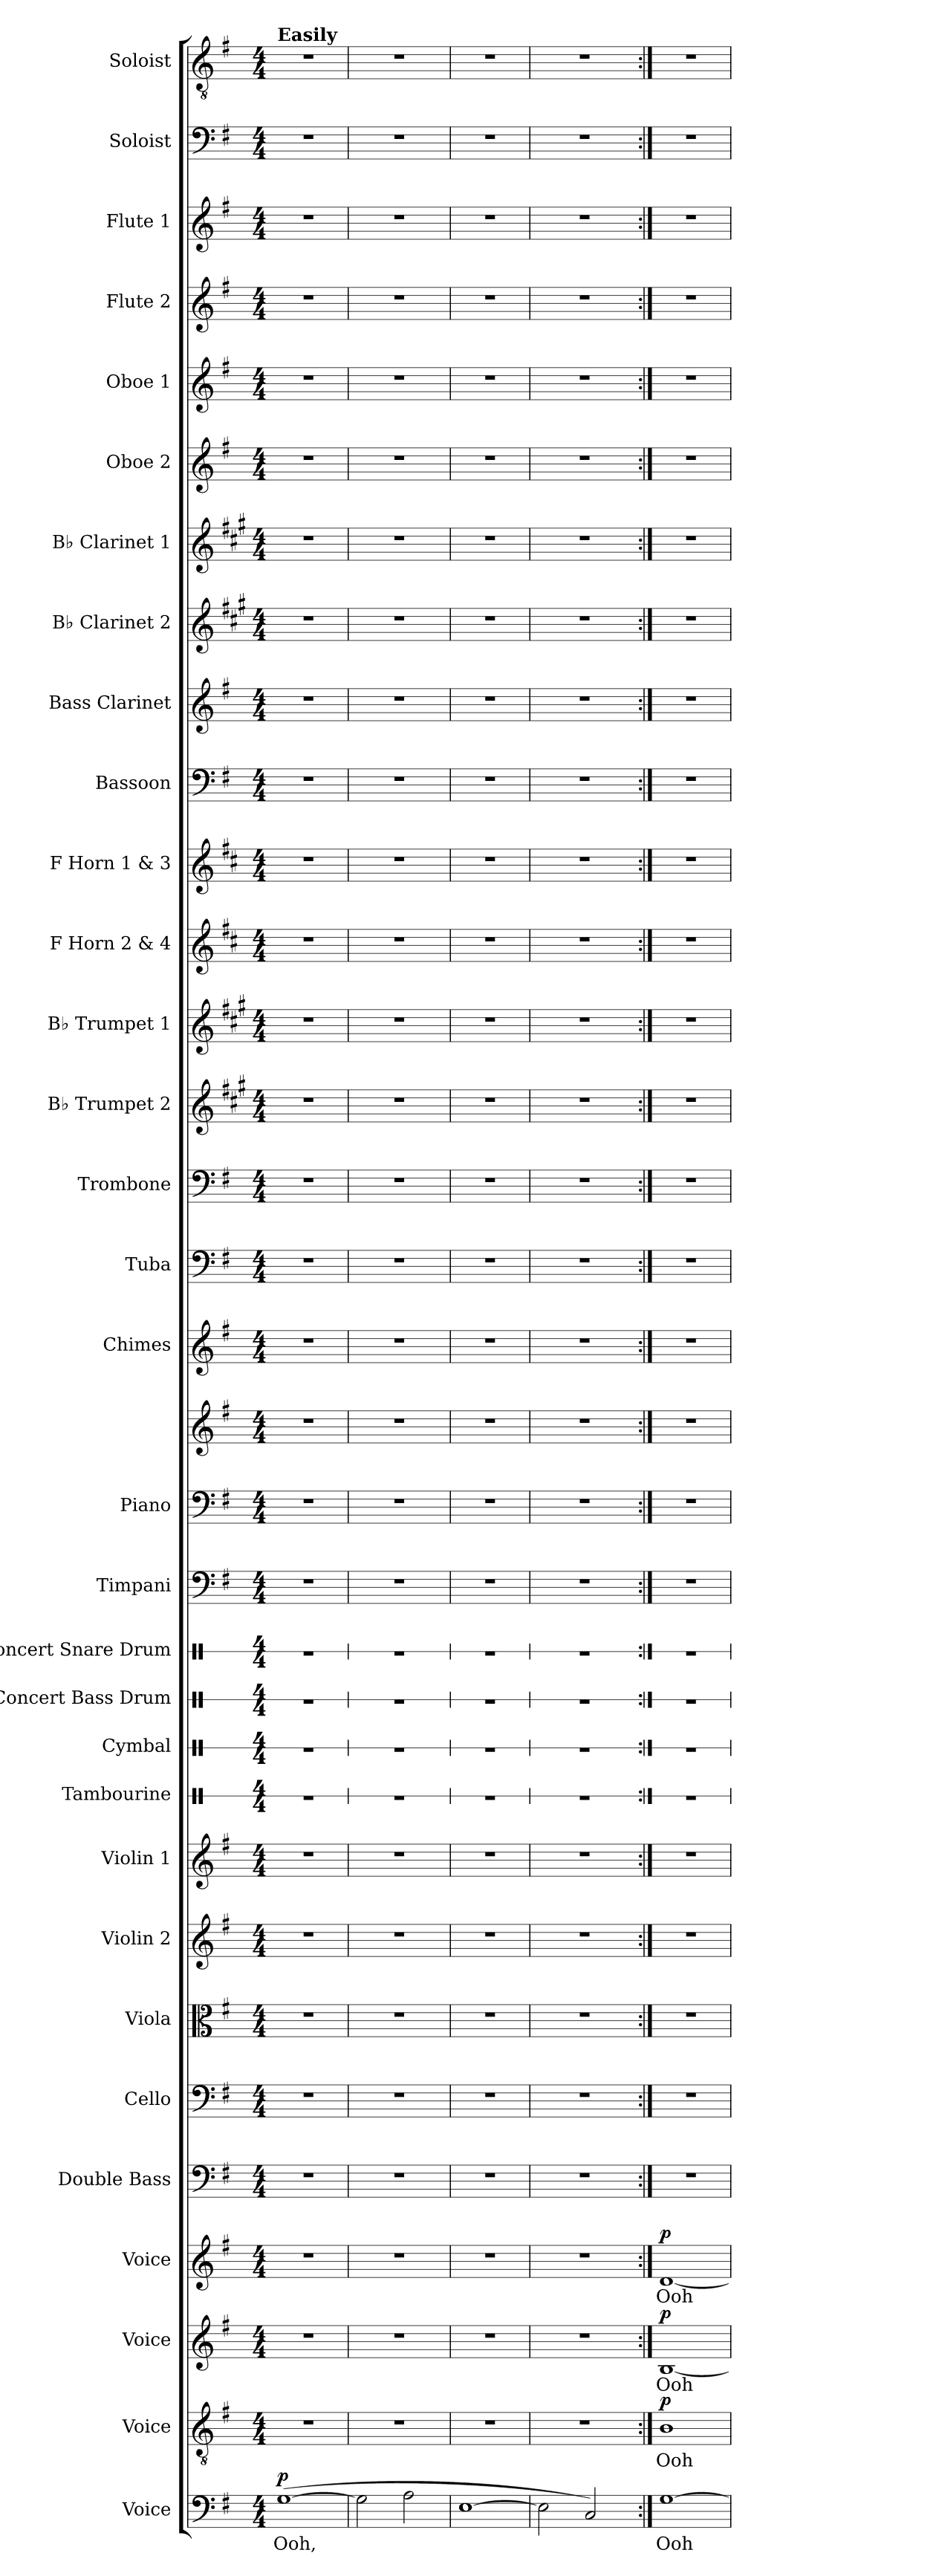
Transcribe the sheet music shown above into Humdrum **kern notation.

**kern	**text	**dynam	**kern	**text	**dynam	**kern	**text	**dynam	**kern	**text	**dynam	**kern	**kern	**kern	**kern	**kern	**kern	**kern	**kern	**kern	**kern	**kern	**kern	**kern	**kern	**kern	**kern	**kern	**kern	**kern	**kern	**kern	**kern	**kern	**kern	**kern	**kern	**kern	**kern	**kern
*part32	*part32	*part32	*part31	*part31	*part31	*part30	*part30	*part30	*part29	*part29	*part29	*part28	*part27	*part26	*part25	*part24	*part23	*part22	*part21	*part20	*part19	*part18	*part18	*part17	*part16	*part15	*part14	*part13	*part12	*part11	*part10	*part9	*part8	*part7	*part6	*part5	*part4	*part3	*part2	*part1
*staff33	*staff33	*staff33	*staff32	*staff32	*staff32	*staff31	*staff31	*staff31	*staff30	*staff30	*staff30	*staff29	*staff28	*staff27	*staff26	*staff25	*staff24	*staff23	*staff22	*staff21	*staff20	*staff19	*staff18	*staff17	*staff16	*staff15	*staff14	*staff13	*staff12	*staff11	*staff10	*staff9	*staff8	*staff7	*staff6	*staff5	*staff4	*staff3	*staff2	*staff1
*I"Voice	*	*	*I"Voice	*	*	*I"Voice	*	*	*I"Voice	*	*	*I"Double Bass	*I"Cello	*I"Viola	*I"Violin 2	*I"Violin 1	*I"Tambourine	*I"Cymbal	*I"Concert Bass Drum	*I"Concert Snare Drum	*I"Timpani	*I"Piano	*	*I"Chimes	*I"Tuba	*I"Trombone	*I"B♭ Trumpet 2	*I"B♭ Trumpet 1	*I"F Horn 2 &amp; 4	*I"F Horn 1 &amp; 3	*I"Bassoon	*I"Bass Clarinet	*I"B♭ Clarinet 2	*I"B♭ Clarinet 1	*I"Oboe 2	*I"Oboe 1	*I"Flute 2	*I"Flute 1	*I"Soloist	*I"Soloist
*I'Vo.	*	*	*I'Vo.	*	*	*I'Vo.	*	*	*I'Vo.	*	*	*I'D.B.	*I'C.	*I'Vla.	*I'Vln. 2	*I'Vln. 1	*I'Tamb.	*I'Cym.	*I'Con. BD	*I'Con. Sn.	*I'Timp.	*I'Pno.	*	*I'Cme.	*I'Tba.	*I'Tbn.	*I'B♭ Tpt. 2	*I'B♭ Tpt. 1	*I'F Hn. 2 &amp; 4	*I'F Hn. 1 &amp; 3	*I'Bsn.	*I'B. Cl.	*I'B♭ Cl. 2	*I'B♭ Cl. 1	*I'Ob. 2	*I'Ob. 1	*I'Fl. 2	*I'Fl. 1	*I'Slst.	*I'Slst.
*	*	*	*	*	*	*	*	*	*	*	*	*	*	*	*	*	*stria1	*stria1	*stria1	*stria1	*	*	*	*	*	*	*	*	*	*	*	*	*	*	*	*	*	*	*	*
*clefF4	*	*	*clefGv2	*	*	*clefG2	*	*	*clefG2	*	*	*clefF4	*clefF4	*clefC3	*clefG2	*clefG2	*clefX	*clefX	*clefX	*clefX	*clefF4	*clefF4	*clefG2	*clefG2	*clefF4	*clefF4	*clefG2	*clefG2	*clefG2	*clefG2	*clefF4	*clefG2	*clefG2	*clefG2	*clefG2	*clefG2	*clefG2	*clefG2	*clefF4	*clefGv2
*	*	*	*	*	*	*	*	*	*	*	*	*ITrd7c12	*	*	*	*	*	*	*	*	*	*	*	*	*	*	*ITrd1c2	*ITrd1c2	*ITrd4c7	*ITrd4c7	*	*ITrd8c14	*ITrd1c2	*ITrd1c2	*	*	*	*	*	*
*k[f#]	*	*	*k[f#]	*	*	*k[f#]	*	*	*k[f#]	*	*	*k[f#]	*k[f#]	*k[f#]	*k[f#]	*k[f#]	*k[]	*k[]	*k[]	*k[]	*k[f#]	*k[f#]	*k[f#]	*k[f#]	*k[f#]	*k[f#]	*k[f#]	*k[f#]	*k[f#]	*k[f#]	*k[f#]	*k[f#]	*k[f#]	*k[f#]	*k[f#]	*k[f#]	*k[f#]	*k[f#]	*k[f#]	*k[f#]
*M4/4	*	*	*M4/4	*	*	*M4/4	*	*	*M4/4	*	*	*M4/4	*M4/4	*M4/4	*M4/4	*M4/4	*M4/4	*M4/4	*M4/4	*M4/4	*M4/4	*M4/4	*M4/4	*M4/4	*M4/4	*M4/4	*M4/4	*M4/4	*M4/4	*M4/4	*M4/4	*M4/4	*M4/4	*M4/4	*M4/4	*M4/4	*M4/4	*M4/4	*M4/4	*M4/4
*MM150	*	*	*MM150	*	*	*MM150	*	*	*MM150	*	*	*MM150	*MM150	*MM150	*MM150	*MM150	*MM150	*MM150	*MM150	*MM150	*MM150	*MM150	*MM150	*MM150	*MM150	*MM150	*MM150	*MM150	*MM150	*MM150	*MM150	*MM150	*MM150	*MM150	*MM150	*MM150	*MM150	*MM150	*MM150	*MM150
=1	=1	=1	=1	=1	=1	=1	=1	=1	=1	=1	=1	=1	=1	=1	=1	=1	=1	=1	=1	=1	=1	=1	=1	=1	=1	=1	=1	=1	=1	=1	=1	=1	=1	=1	=1	=1	=1	=1	=1	=1
!	!	!	!	!	!	!	!	!	!	!	!	!	!	!	!	!	!	!	!	!	!	!	!	!	!	!	!	!	!	!	!	!	!	!	!	!	!	!	!	!LO:TX:a:B:t=Easily
!	!LO:LY:b	!LO:DY:b	!	!	!	!	!	!	!	!	!	!	!	!	!	!	!	!	!	!	!	!	!	!	!	!	!	!	!	!	!	!	!	!	!	!	!	!	!	!
(>[1G	Ooh,	p	1r	.	.	1r	.	.	1r	.	.	1r	1r	1r	1r	1r	1r	1r	1r	1r	1r	1r	1r	1r	1r	1r	1r	1r	1r	1r	1r	1r	1r	1r	1r	1r	1r	1r	1r	1r
=2	=2	=2	=2	=2	=2	=2	=2	=2	=2	=2	=2	=2	=2	=2	=2	=2	=2	=2	=2	=2	=2	=2	=2	=2	=2	=2	=2	=2	=2	=2	=2	=2	=2	=2	=2	=2	=2	=2	=2	=2
2G\]	.	.	1r	.	.	1r	.	.	1r	.	.	1r	1r	1r	1r	1r	1r	1r	1r	1r	1r	1r	1r	1r	1r	1r	1r	1r	1r	1r	1r	1r	1r	1r	1r	1r	1r	1r	1r	1r
2A\	.	.	.	.	.	.	.	.	.	.	.	.	.	.	.	.	.	.	.	.	.	.	.	.	.	.	.	.	.	.	.	.	.	.	.	.	.	.	.	.
=3	=3	=3	=3	=3	=3	=3	=3	=3	=3	=3	=3	=3	=3	=3	=3	=3	=3	=3	=3	=3	=3	=3	=3	=3	=3	=3	=3	=3	=3	=3	=3	=3	=3	=3	=3	=3	=3	=3	=3	=3
[1E	.	.	1r	.	.	1r	.	.	1r	.	.	1r	1r	1r	1r	1r	1r	1r	1r	1r	1r	1r	1r	1r	1r	1r	1r	1r	1r	1r	1r	1r	1r	1r	1r	1r	1r	1r	1r	1r
=4	=4	=4	=4	=4	=4	=4	=4	=4	=4	=4	=4	=4	=4	=4	=4	=4	=4	=4	=4	=4	=4	=4	=4	=4	=4	=4	=4	=4	=4	=4	=4	=4	=4	=4	=4	=4	=4	=4	=4	=4
2E\]	.	.	1r	.	.	1r	.	.	1r	.	.	1r	1r	1r	1r	1r	1r	1r	1r	1r	1r	1r	1r	1r	1r	1r	1r	1r	1r	1r	1r	1r	1r	1r	1r	1r	1r	1r	1r	1r
2C/)	.	.	.	.	.	.	.	.	.	.	.	.	.	.	.	.	.	.	.	.	.	.	.	.	.	.	.	.	.	.	.	.	.	.	.	.	.	.	.	.
=5:|!	=5:|!	=5:|!	=5:|!	=5:|!	=5:|!	=5:|!	=5:|!	=5:|!	=5:|!	=5:|!	=5:|!	=5:|!	=5:|!	=5:|!	=5:|!	=5:|!	=5:|!	=5:|!	=5:|!	=5:|!	=5:|!	=5:|!	=5:|!	=5:|!	=5:|!	=5:|!	=5:|!	=5:|!	=5:|!	=5:|!	=5:|!	=5:|!	=5:|!	=5:|!	=5:|!	=5:|!	=5:|!	=5:|!	=5:|!	=5:|!
!	!LO:LY:b	!	!	!LO:LY:b	!LO:DY:b	!	!LO:LY:b	!LO:DY:b	!	!LO:LY:b	!LO:DY:b	!	!	!	!	!	!	!	!	!	!	!	!	!	!	!	!	!	!	!	!	!	!	!	!	!	!	!	!	!
[1G	Ooh	.	1B	Ooh	p	[1B	Ooh	p	[1d	Ooh	p	1r	1r	1r	1r	1r	1r	1r	1r	1r	1r	1r	1r	1r	1r	1r	1r	1r	1r	1r	1r	1r	1r	1r	1r	1r	1r	1r	1r	1r
=	=	=	=	=	=	=	=	=	=	=	=	=	=	=	=	=	=	=	=	=	=	=	=	=	=	=	=	=	=	=	=	=	=	=	=	=	=	=	=	=
*-	*-	*-	*-	*-	*-	*-	*-	*-	*-	*-	*-	*-	*-	*-	*-	*-	*-	*-	*-	*-	*-	*-	*-	*-	*-	*-	*-	*-	*-	*-	*-	*-	*-	*-	*-	*-	*-	*-	*-	*-
